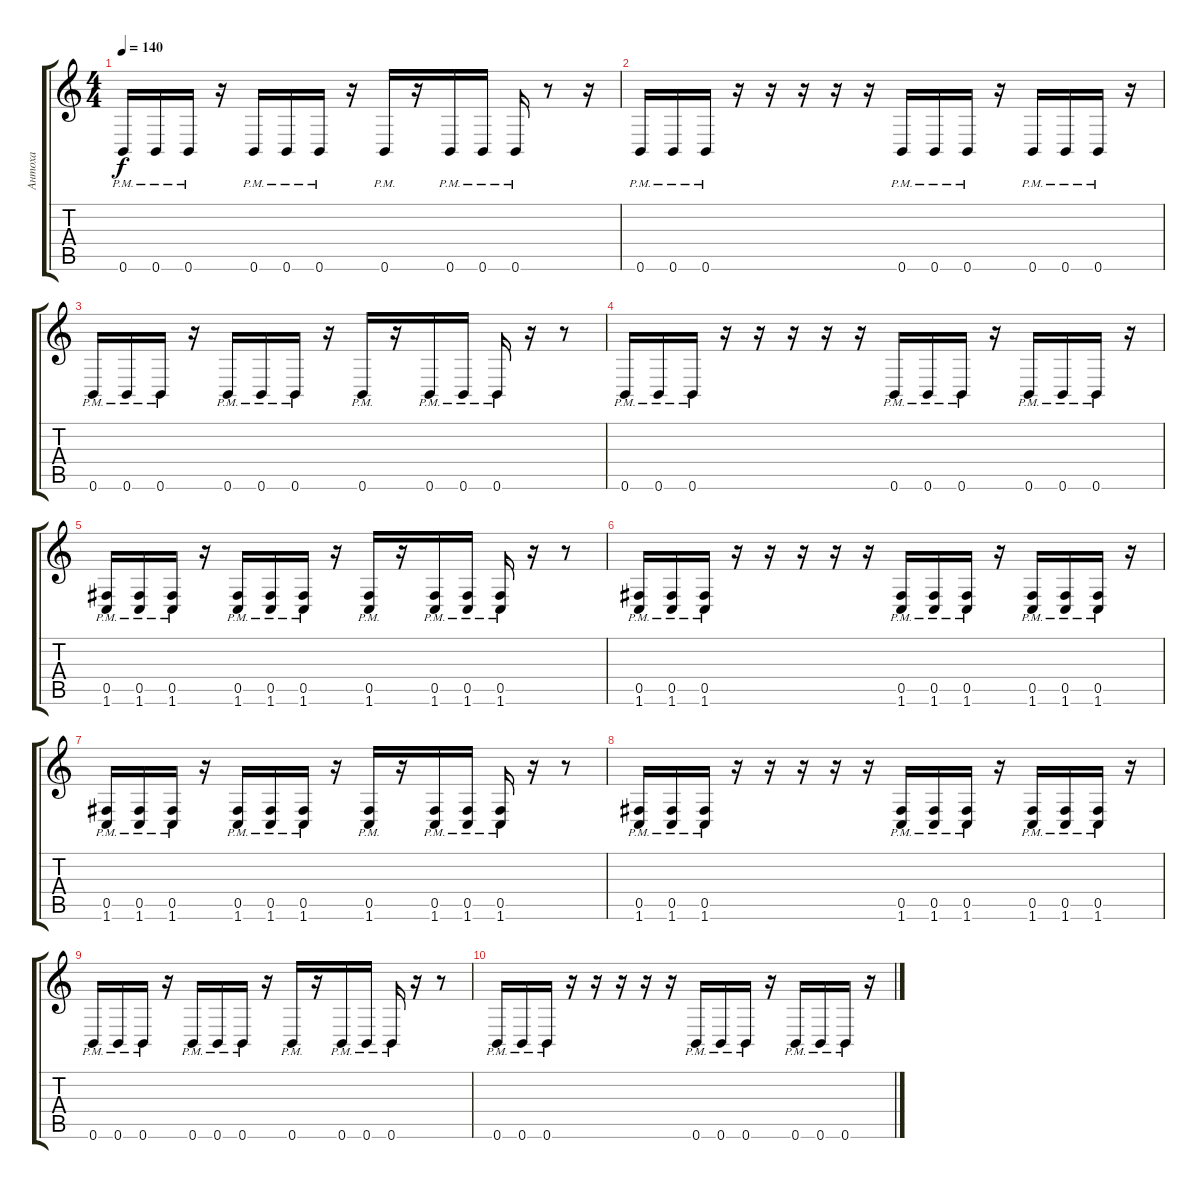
\track ("Антоха" "Антоха") {instrument distortionguitar}
\staff {score tabs}
\tuning (Db4 Ab3 E3 B2 Gb2 B1) {hide}
\ts (4 4)
\tempo 140
\clef g2
\ks c
0.6{pm}.16{dy f} 0.6{pm}.16 0.6{pm}.16 r.16 0.6{pm}.16 0.6{pm}.16 0.6{pm}.16 r.16 0.6{pm}.16 r.16 0.6{pm}.16 0.6{pm}.16 0.6{pm}.16 r.8 r.16 |
0.6{pm}.16 0.6{pm}.16 0.6{pm}.16 r.16 r.16 r.16 r.16 r.16 0.6{pm}.16 0.6{pm}.16 0.6{pm}.16 r.16 0.6{pm}.16 0.6{pm}.16 0.6{pm}.16 r.16 |
0.6{pm}.16 0.6{pm}.16 0.6{pm}.16 r.16 0.6{pm}.16 0.6{pm}.16 0.6{pm}.16 r.16 0.6{pm}.16 r.16 0.6{pm}.16 0.6{pm}.16 0.6{pm}.16 r.16 r.8 |
0.6{pm}.16 0.6{pm}.16 0.6{pm}.16 r.16 r.16 r.16 r.16 r.16 0.6{pm}.16 0.6{pm}.16 0.6{pm}.16 r.16 0.6{pm}.16 0.6{pm}.16 0.6{pm}.16 r.16 |
(0.5 1.6{pm}).16 (0.5 1.6{pm}).16 (0.5 1.6{pm}).16 r.16 (0.5 1.6{pm}).16 (0.5 1.6{pm}).16 (0.5 1.6{pm}).16 r.16 (0.5 1.6{pm}).16 r.16 (0.5 1.6{pm}).16 (0.5 1.6{pm}).16 (0.5 1.6{pm}).16 r.16 r.8 |
(0.5 1.6{pm}).16 (0.5 1.6{pm}).16 (0.5 1.6{pm}).16 r.16 r.16 r.16 r.16 r.16 (0.5 1.6{pm}).16 (0.5 1.6{pm}).16 (0.5 1.6{pm}).16 r.16 (0.5 1.6{pm}).16 (0.5 1.6{pm}).16 (0.5 1.6{pm}).16 r.16 |
(0.5 1.6{pm}).16 (0.5 1.6{pm}).16 (0.5 1.6{pm}).16 r.16 (0.5 1.6{pm}).16 (0.5 1.6{pm}).16 (0.5 1.6{pm}).16 r.16 (0.5 1.6{pm}).16 r.16 (0.5 1.6{pm}).16 (0.5 1.6{pm}).16 (0.5 1.6{pm}).16 r.16 r.8 |
(0.5 1.6{pm}).16 (0.5 1.6{pm}).16 (0.5 1.6{pm}).16 r.16 r.16 r.16 r.16 r.16 (0.5 1.6{pm}).16 (0.5 1.6{pm}).16 (0.5 1.6{pm}).16 r.16 (0.5 1.6{pm}).16 (0.5 1.6{pm}).16 (0.5 1.6{pm}).16 r.16 |
0.6{pm}.16 0.6{pm}.16 0.6{pm}.16 r.16 0.6{pm}.16 0.6{pm}.16 0.6{pm}.16 r.16 0.6{pm}.16 r.16 0.6{pm}.16 0.6{pm}.16 0.6{pm}.16 r.16 r.8 |
0.6{pm}.16 0.6{pm}.16 0.6{pm}.16 r.16 r.16 r.16 r.16 r.16 0.6{pm}.16 0.6{pm}.16 0.6{pm}.16 r.16 0.6{pm}.16 0.6{pm}.16 0.6{pm}.16 r.16
